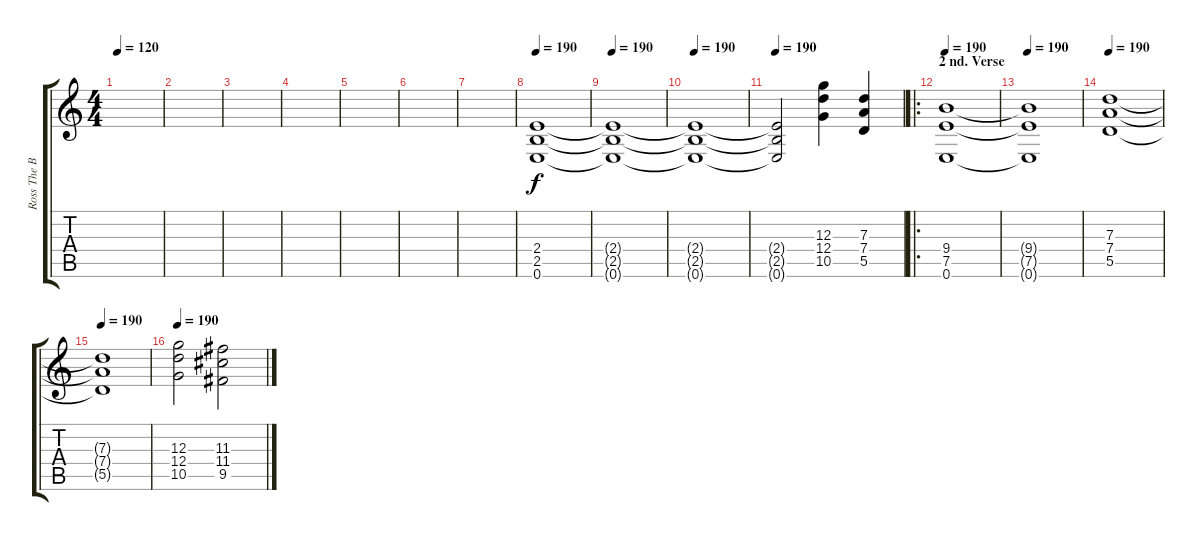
\track ("Ross The Boss Intro" "Ross The B") {instrument distortionguitar}
\staff {score tabs}
\tuning (E4 B3 G3 D3 A2 E2) {hide}
\ts (4 4)
\tempo 120
\clef g2
\ks c
|
|
|
|
|
|
|
\tempo 190
(2.4 2.5 0.6).1 |
\tempo 190
(2.4{t} 2.5{t} 0.6{t}).1 |
\tempo 190
(2.4{t} 2.5{t} 0.6{t}).1 |
\tempo 190
(2.4{t} 2.5{t} 0.6{t}).2 (12.3 12.4 10.5).4 (7.3 7.4 5.5).4 |
\ro
\section ("" "2 nd. Verse")
\tempo 190
(9.4 7.5 0.6).1 |
\tempo 190
(9.4{t} 7.5{t} 0.6{t}).1 |
\tempo 190
(7.3 7.4 5.5).1 |
\tempo 190
(7.3{t} 7.4{t} 5.5{t}).1 |
\tempo 190
(12.3 12.4 10.5).2 (11.3 11.4 9.5).2
